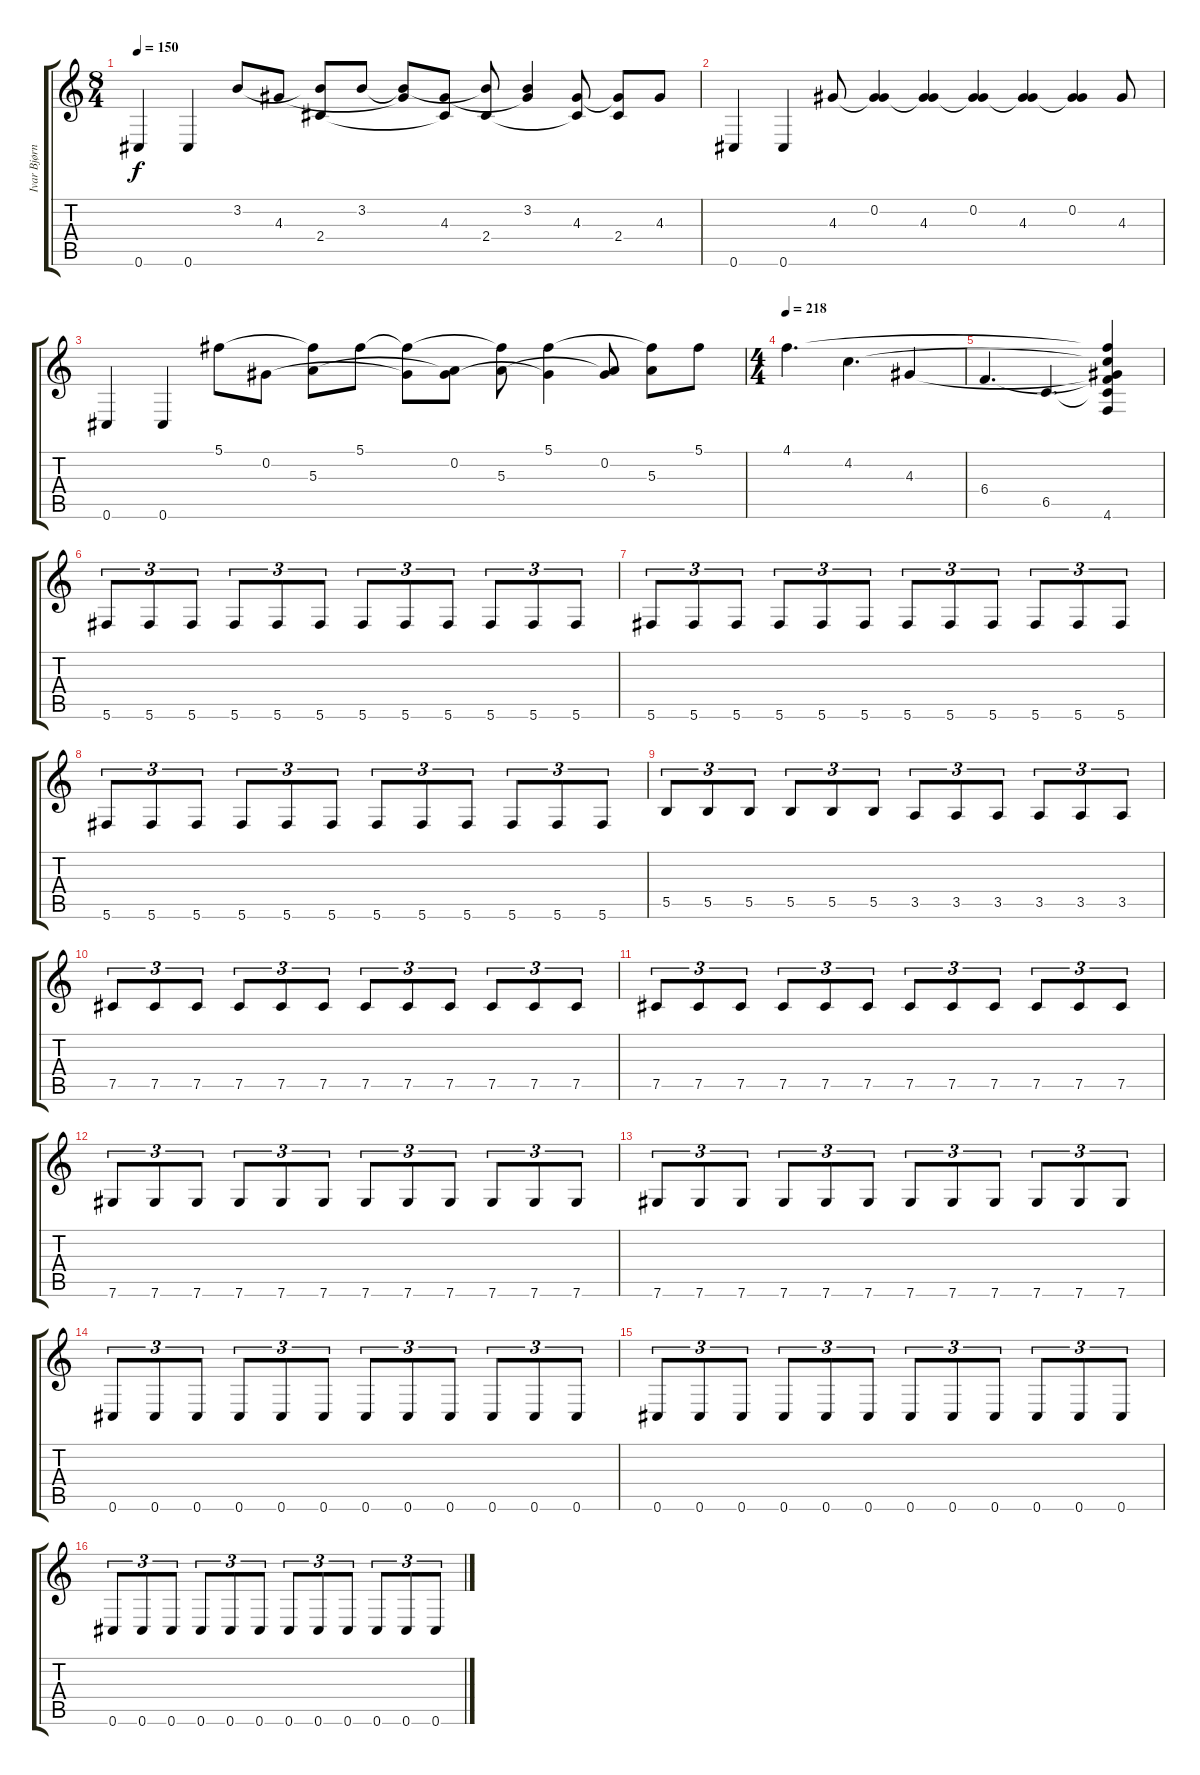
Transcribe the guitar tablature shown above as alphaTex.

\track ("Ivar Bjørnson" "Ivar Bjørn") {instrument distortionguitar}
\staff {score tabs}
\tuning (Db4 Ab3 E3 B2 Gb2 Db2) {hide}
\ts (8 4)
\tempo 150
\clef g2
\ks c
0.6.4{dy f} 0.6.4 3.2.8 4.3.8 (3.2{t} 2.4).8 3.2.8 (3.2{t} 4.3{t}).8 (4.3 2.4{t}).8 (3.2{t} 2.4).8 (3.2 4.3{t}).4 (4.3 2.4{t}).8 (4.3{t} 2.4).8 4.3.8 |
0.6.4 0.6.4 4.3.8 (0.2 4.3{t}).4 (0.2{t} 4.3).4 (0.2 4.3{t}).4 (0.2{t} 4.3).4 (0.2 4.3{t}).4 4.3.8 |
0.6.4 0.6.4 5.1.8 0.2.8 (5.1{t} 5.3).8 5.1.8 (5.1{t} 0.2{t}).8 (0.2 5.3{t}).8 (5.1{t} 5.3).8 (5.1 0.2{t}).4 (0.2 5.3{t}).8 (5.1{t} 5.3).8 5.1.8 |
\ts (4 4)
\tempo 218
4.1.4{d} 4.2.4{d} 4.3.4 |
6.4.4{d} 6.5.4{d} (4.1{t} 4.2{t} 4.3{t} 6.4{t} 6.5{t} 4.6).4 |
5.6.8{tu (3 2)} 5.6.8{tu (3 2)} 5.6.8{tu (3 2)} 5.6.8{tu (3 2)} 5.6.8{tu (3 2)} 5.6.8{tu (3 2)} 5.6.8{tu (3 2)} 5.6.8{tu (3 2)} 5.6.8{tu (3 2)} 5.6.8{tu (3 2)} 5.6.8{tu (3 2)} 5.6.8{tu (3 2)} |
5.6.8{tu (3 2)} 5.6.8{tu (3 2)} 5.6.8{tu (3 2)} 5.6.8{tu (3 2)} 5.6.8{tu (3 2)} 5.6.8{tu (3 2)} 5.6.8{tu (3 2)} 5.6.8{tu (3 2)} 5.6.8{tu (3 2)} 5.6.8{tu (3 2)} 5.6.8{tu (3 2)} 5.6.8{tu (3 2)} |
5.6.8{tu (3 2)} 5.6.8{tu (3 2)} 5.6.8{tu (3 2)} 5.6.8{tu (3 2)} 5.6.8{tu (3 2)} 5.6.8{tu (3 2)} 5.6.8{tu (3 2)} 5.6.8{tu (3 2)} 5.6.8{tu (3 2)} 5.6.8{tu (3 2)} 5.6.8{tu (3 2)} 5.6.8{tu (3 2)} |
5.5.8{tu (3 2)} 5.5.8{tu (3 2)} 5.5.8{tu (3 2)} 5.5.8{tu (3 2)} 5.5.8{tu (3 2)} 5.5.8{tu (3 2)} 3.5.8{tu (3 2)} 3.5.8{tu (3 2)} 3.5.8{tu (3 2)} 3.5.8{tu (3 2)} 3.5.8{tu (3 2)} 3.5.8{tu (3 2)} |
7.5.8{tu (3 2)} 7.5.8{tu (3 2)} 7.5.8{tu (3 2)} 7.5.8{tu (3 2)} 7.5.8{tu (3 2)} 7.5.8{tu (3 2)} 7.5.8{tu (3 2)} 7.5.8{tu (3 2)} 7.5.8{tu (3 2)} 7.5.8{tu (3 2)} 7.5.8{tu (3 2)} 7.5.8{tu (3 2)} |
7.5.8{tu (3 2)} 7.5.8{tu (3 2)} 7.5.8{tu (3 2)} 7.5.8{tu (3 2)} 7.5.8{tu (3 2)} 7.5.8{tu (3 2)} 7.5.8{tu (3 2)} 7.5.8{tu (3 2)} 7.5.8{tu (3 2)} 7.5.8{tu (3 2)} 7.5.8{tu (3 2)} 7.5.8{tu (3 2)} |
7.6.8{tu (3 2)} 7.6.8{tu (3 2)} 7.6.8{tu (3 2)} 7.6.8{tu (3 2)} 7.6.8{tu (3 2)} 7.6.8{tu (3 2)} 7.6.8{tu (3 2)} 7.6.8{tu (3 2)} 7.6.8{tu (3 2)} 7.6.8{tu (3 2)} 7.6.8{tu (3 2)} 7.6.8{tu (3 2)} |
7.6.8{tu (3 2)} 7.6.8{tu (3 2)} 7.6.8{tu (3 2)} 7.6.8{tu (3 2)} 7.6.8{tu (3 2)} 7.6.8{tu (3 2)} 7.6.8{tu (3 2)} 7.6.8{tu (3 2)} 7.6.8{tu (3 2)} 7.6.8{tu (3 2)} 7.6.8{tu (3 2)} 7.6.8{tu (3 2)} |
0.6.8{tu (3 2)} 0.6.8{tu (3 2)} 0.6.8{tu (3 2)} 0.6.8{tu (3 2)} 0.6.8{tu (3 2)} 0.6.8{tu (3 2)} 0.6.8{tu (3 2)} 0.6.8{tu (3 2)} 0.6.8{tu (3 2)} 0.6.8{tu (3 2)} 0.6.8{tu (3 2)} 0.6.8{tu (3 2)} |
0.6.8{tu (3 2)} 0.6.8{tu (3 2)} 0.6.8{tu (3 2)} 0.6.8{tu (3 2)} 0.6.8{tu (3 2)} 0.6.8{tu (3 2)} 0.6.8{tu (3 2)} 0.6.8{tu (3 2)} 0.6.8{tu (3 2)} 0.6.8{tu (3 2)} 0.6.8{tu (3 2)} 0.6.8{tu (3 2)} |
0.6.8{tu (3 2)} 0.6.8{tu (3 2)} 0.6.8{tu (3 2)} 0.6.8{tu (3 2)} 0.6.8{tu (3 2)} 0.6.8{tu (3 2)} 0.6.8{tu (3 2)} 0.6.8{tu (3 2)} 0.6.8{tu (3 2)} 0.6.8{tu (3 2)} 0.6.8{tu (3 2)} 0.6.8{tu (3 2)}
